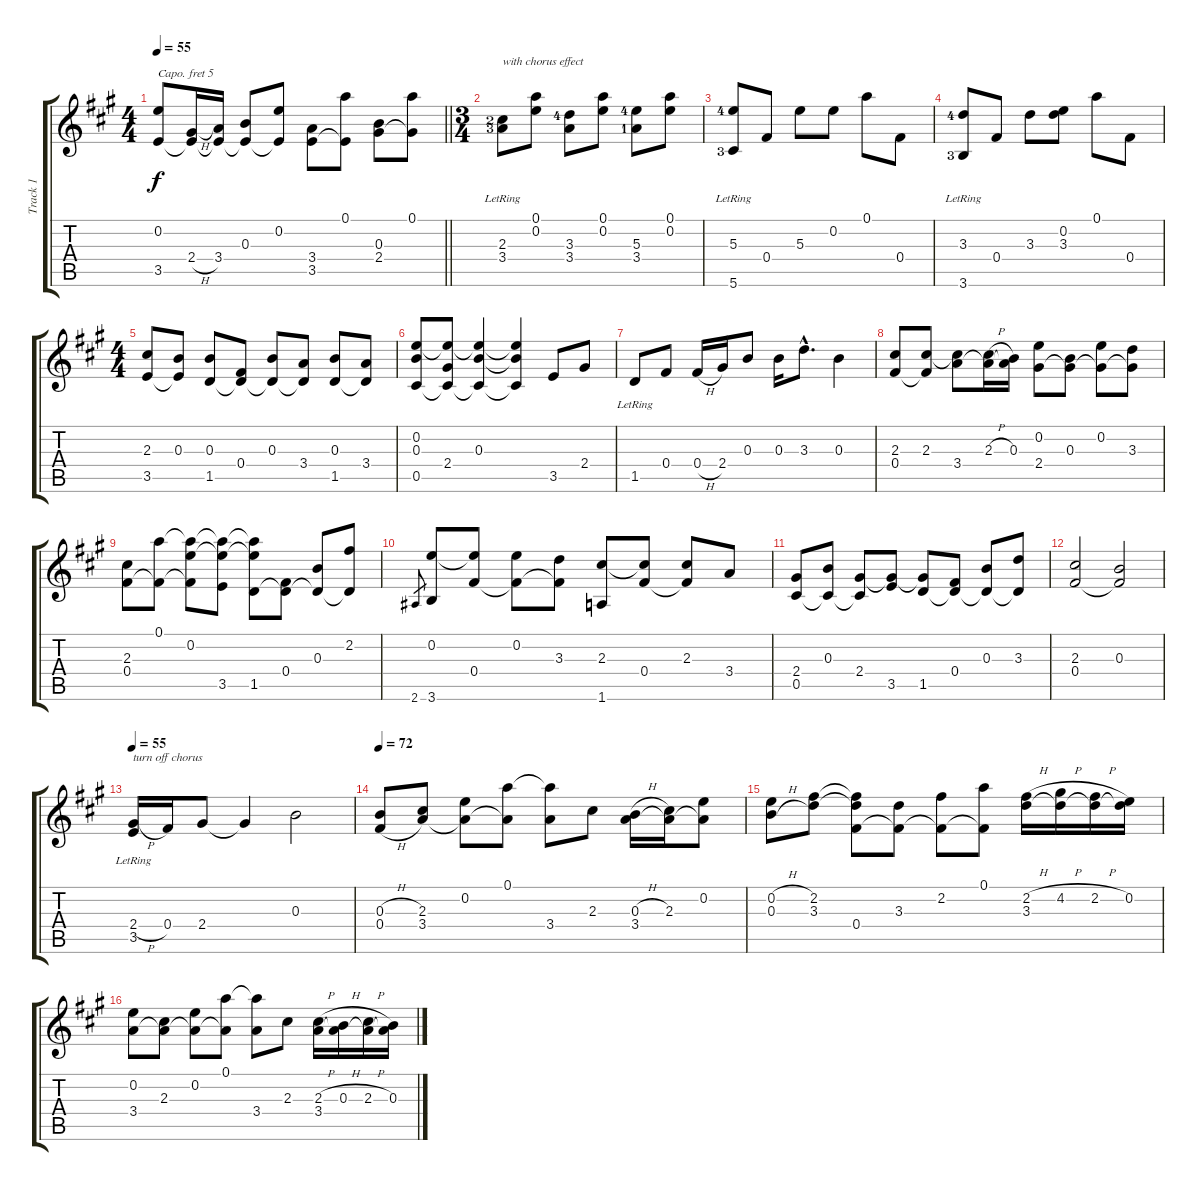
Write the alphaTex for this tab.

\track ("Track 1" "Track 1") {instrument acousticguitarsteel}
\staff {score tabs}
\capo 5
\tuning (E4 B3 Gb3 Db3 Ab2 Eb2) {hide}
\ts (4 4)
\tempo 55
\clef g2
\barLineRight lightlight
\ks a
(0.2 3.5).8{dy f} (2.4{h} 3.5{t}).16 (3.4 3.5{t}).16 (0.3 3.5{t}).8 (0.2 3.5{t}).8 (3.4 3.5).8 (0.1 3.5{t}).8 (0.3 2.4).8 (0.1 2.4{t}).8 |
\ts (3 4)
(2.3{lf 3} 3.4{lr lf 4}).8{txt "with chorus effect"} (0.1 0.2).8 (3.3{lf 5} 3.4).8 (0.1 0.2).8 (5.3{lf 5} 3.4{lf 2}).8 (0.1 0.2).8 |
(5.3{lf 5} 5.6{lr lf 4}).8 0.4.8 5.3.8 0.2.8 0.1.8 0.4.8 |
(3.3{lf 5} 3.6{lr lf 4}).8 0.4.8 3.3.8 (0.2 3.3).8 0.1.8 0.4.8 |
\ts (4 4)
(2.3 3.5).8 (0.3 3.5{t}).8 (0.3 1.5).8 (0.4 1.5{t}).8 (0.3 1.5{t}).8 (3.4 1.5{t}).8 (0.3 1.5).8 (3.4 1.5{t}).8 |
(0.2 0.3 0.5).8 (0.2{t} 2.4 0.5{t}).8 (0.2{t} 0.3 0.5{t}).4 (0.2{t} 0.3{t} 0.5{t}).4 3.5.8 2.4.8 |
1.5{lr}.8 0.4.8 0.4{h}.16 2.4.16 0.3.8 0.3.16 3.3{hac}.8{d} 0.3.4 |
(2.3 0.4).8 (2.3 0.4{t}).8 (2.3{t} 3.4).8 (2.3{h} 3.4{t}).16 (0.3 3.4{t}).16 (0.2 2.4).8 (0.3 2.4{t}).8 (0.2 2.4{t}).8 (3.3 2.4{t}).8 |
(2.3 0.4).8 (0.1 0.4{t}).8 (0.1{t} 0.2 0.4{t}).8 (0.1{t} 0.2{t} 3.5).8 (0.1{t} 0.2{t} 1.5).8 (0.4 1.5{t}).8 (0.3 1.5{t}).8 (2.2 1.5{t}).8 |
2.6.8{gr} (0.2 3.6).8 (0.2{t} 0.4).8 (0.2 0.4{t}).8 (3.3 0.4{t}).8 (2.3 1.6).8 (2.3{t} 0.4).8 (2.3 0.4{t}).8 3.4.8 |
(2.4 0.5).8 (0.3 0.5{t}).8 (2.4 0.5{t}).8 (2.4{t} 3.5).8 (2.4{t} 1.5).8 (0.4 1.5{t}).8 (0.3 1.5{t}).8 (3.3 1.5{t}).8 |
(2.3 0.4).2 (0.3 0.4{t}).2 |
\tempo 55
(2.4{h} 3.5{lr}).16{txt "turn off chorus"} 0.4.16 2.4.8 2.4{t}.4 0.3.2 |
\tempo 72
(0.3{h} 0.4{h}).8 (2.3 3.4).8 (0.2 3.4{t}).8 (0.1 3.4{t}).8 (0.1{t} 3.4).8 2.3.8 (0.3{h} 3.4).16 (2.3 3.4{t}).16 (0.2 3.4{t}).8 |
(0.2{h} 0.3{h}).8 (2.2 3.3).8 (2.2{t} 3.3{t} 0.4).8 (3.3 0.4{t}).8 (2.2 0.4{t}).8 (0.1 0.4{t}).8 (2.2{h} 3.3).16 (4.2{h} 3.3{t}).16 (2.2{h} 3.3{t}).16 (0.2 3.3{t}).16 |
(0.2 3.4).8 (2.3 3.4{t}).8 (0.2 3.4{t}).8 (0.1 3.4{t}).8 (0.1{t} 3.4).8 2.3.8 (2.3{h} 3.4).16 (0.3{h} 3.4{t}).16 (2.3{h} 3.4{t}).16 (0.3 3.4{t}).16
